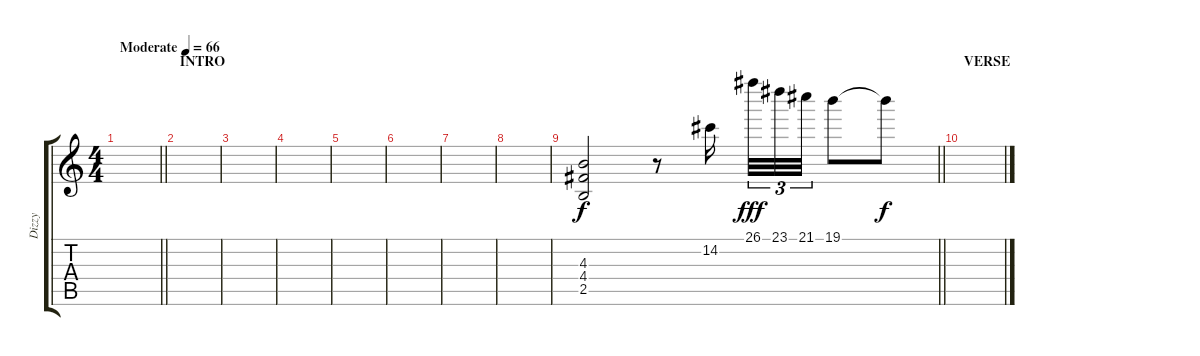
\track ("Dizzy" "Dizzy") {instrument electricguitarclean}
\staff {score tabs}
\tuning (E4 B3 G3 D3 A2 E2) {hide}
\ts (4 4)
\tempo (66 "Moderate")
\clef g2
\barLineRight lightlight
\ks c
|
\section ("" "INTRO")
|
|
|
|
|
|
|
\barLineRight lightlight
(4.3 4.4 2.5).2 r.8 14.2.16{beam splitsecondary} 26.1.32{tu (3 2) dy fff} 23.1.32{tu (3 2)} 21.1.32{tu (3 2)} 19.1.8 19.1{t}.8{dy f} |
\section ("" "VERSE")
